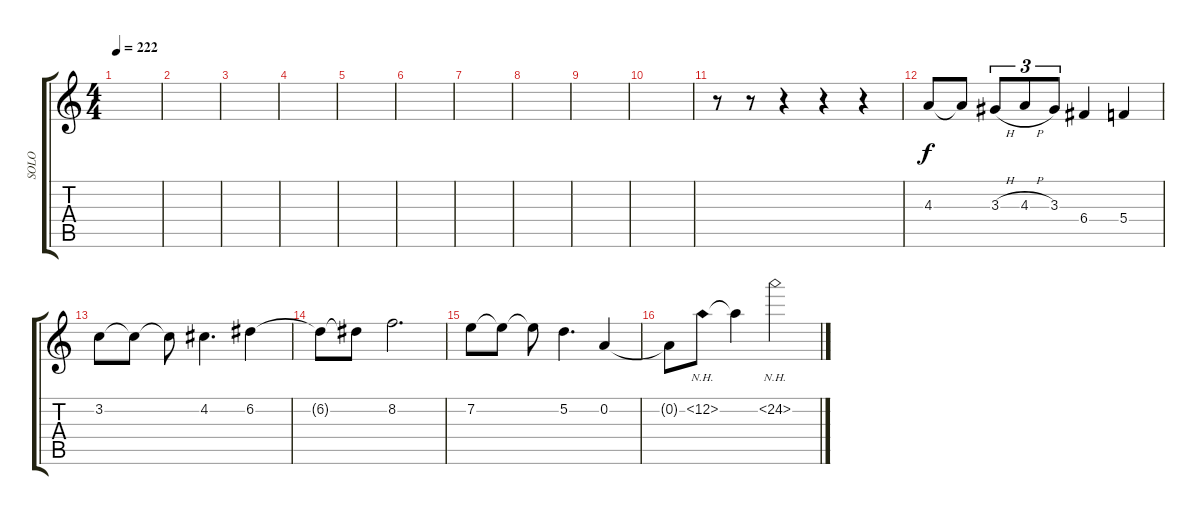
\track ("SOLO" "SOLO") {instrument overdrivenguitar}
\staff {score tabs}
\tuning (D4 A3 F3 C3 G2 C2) {hide}
\ts (4 4)
\tempo 222
\clef g2
\ks c
|
|
|
|
|
|
|
|
|
|
r.8 r.8 r.4 r.4 r.4 |
4.3.8 4.3{t}.8 3.3{h}.8{tu (3 2)} 4.3{h}.8{tu (3 2)} 3.3.8{tu (3 2)} 6.4.4 5.4.4 |
3.2.8 3.2{t}.8 3.2{t}.8 4.2.4{d} 6.2.4 |
6.2{t}.8 6.2{t}.8 8.2.2{d} |
7.2.8 7.2{t}.8 7.2{t}.8 5.2.4{d} 0.2.4 |
0.2{t}.8 12.2{nh}.8 12.2{t}.4 24.2{nh}.2
